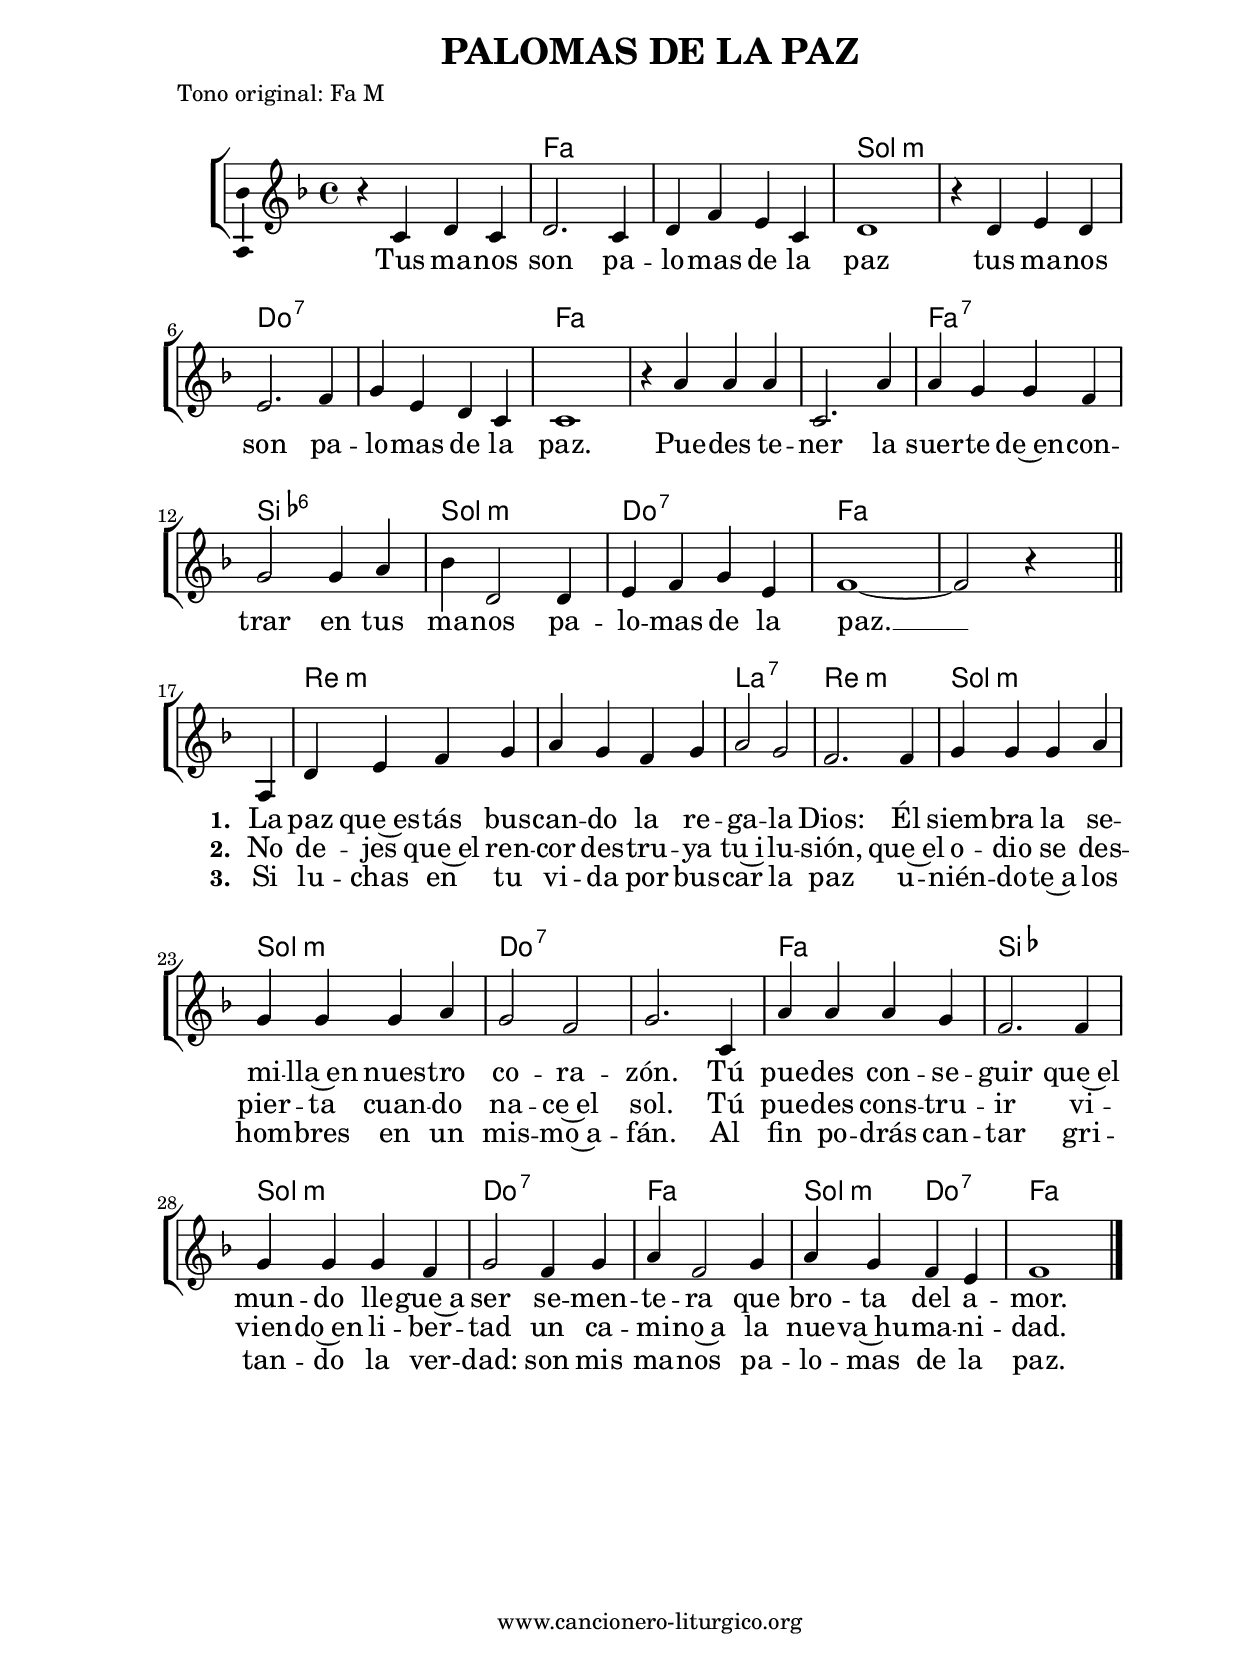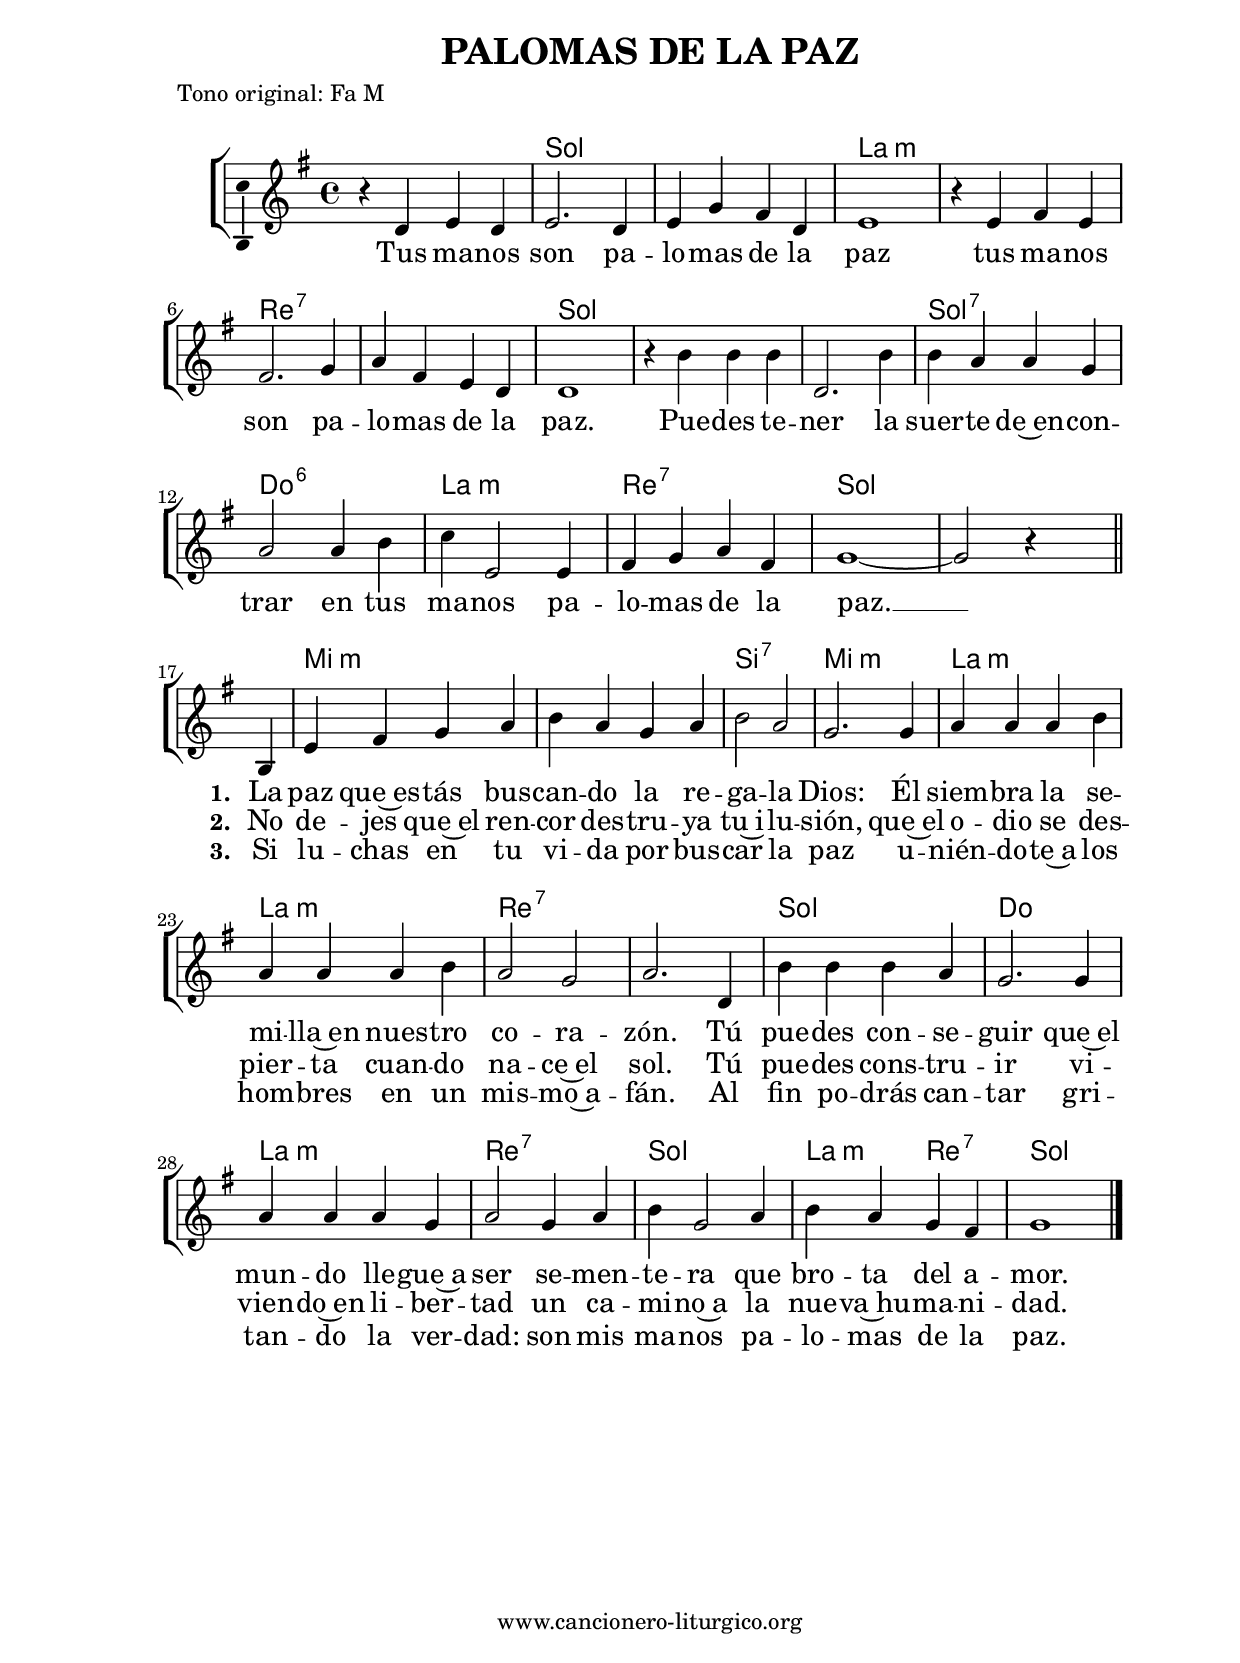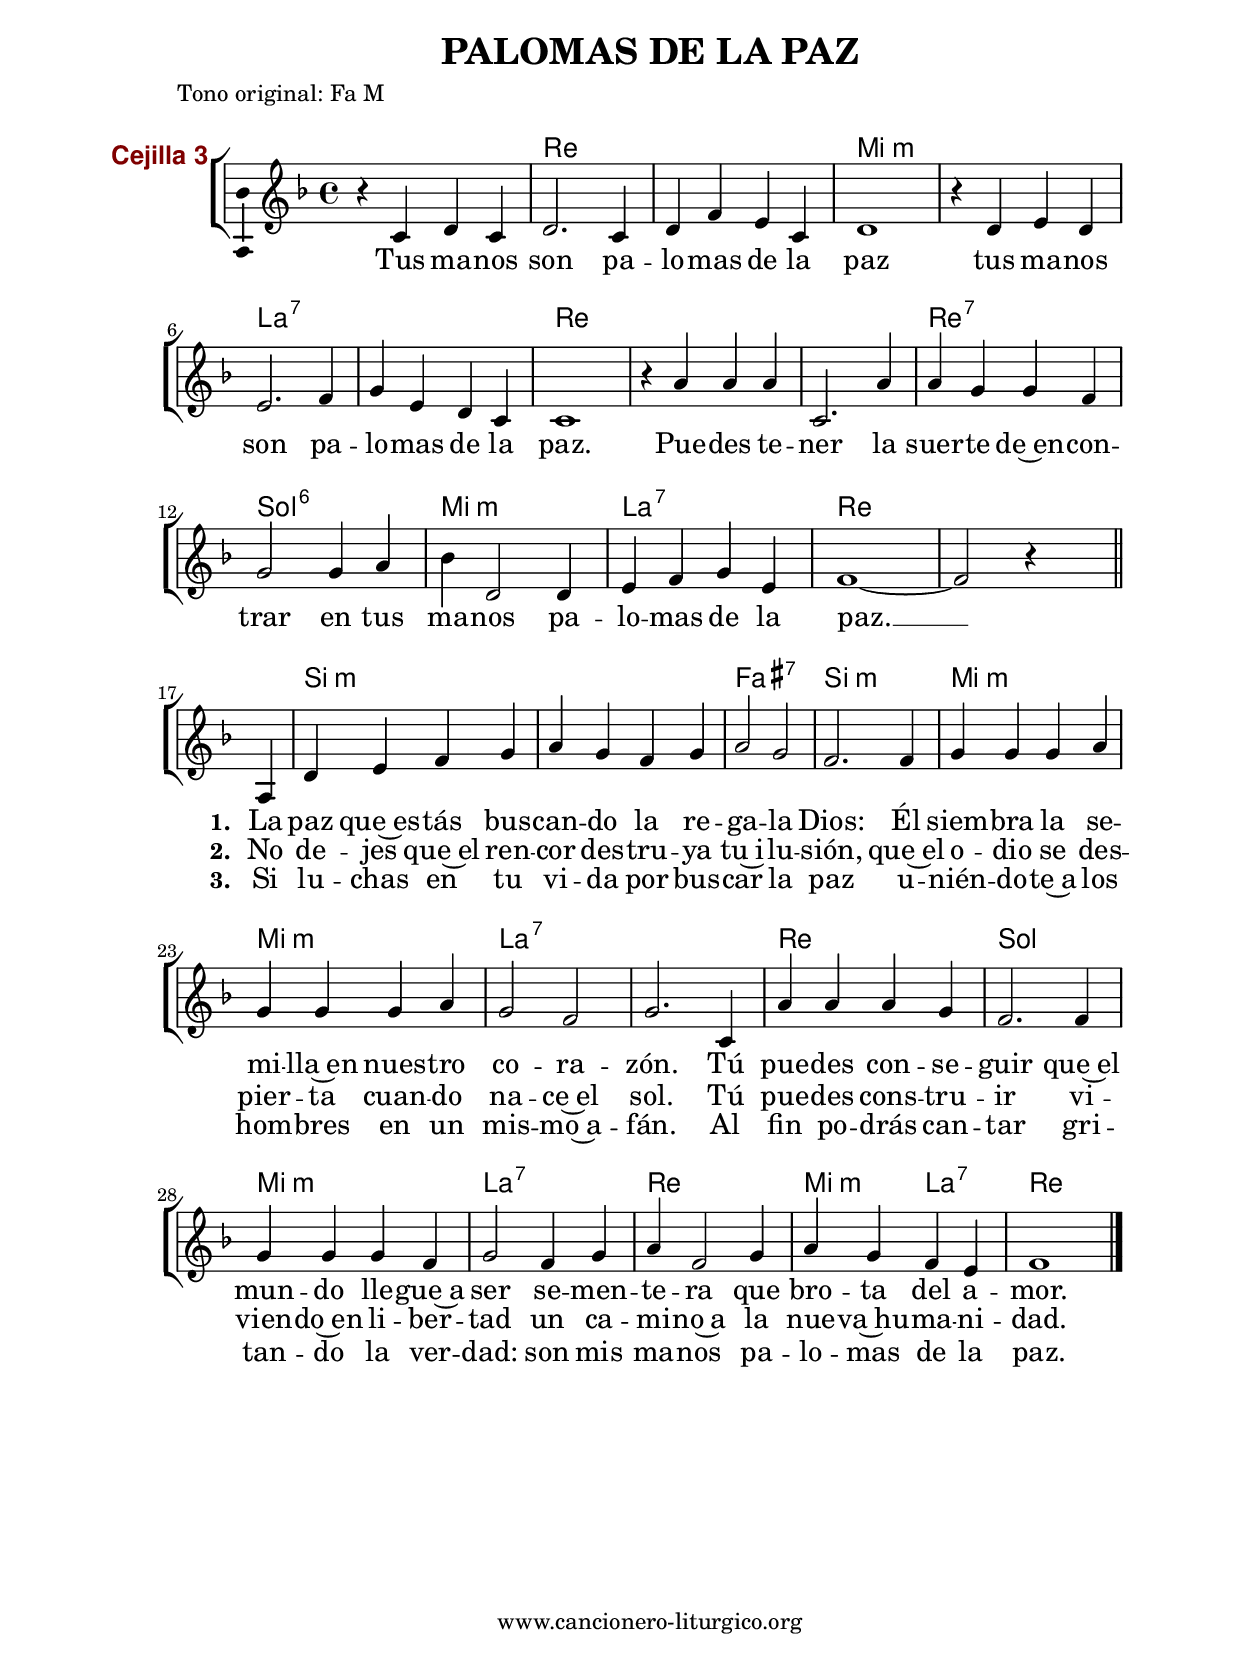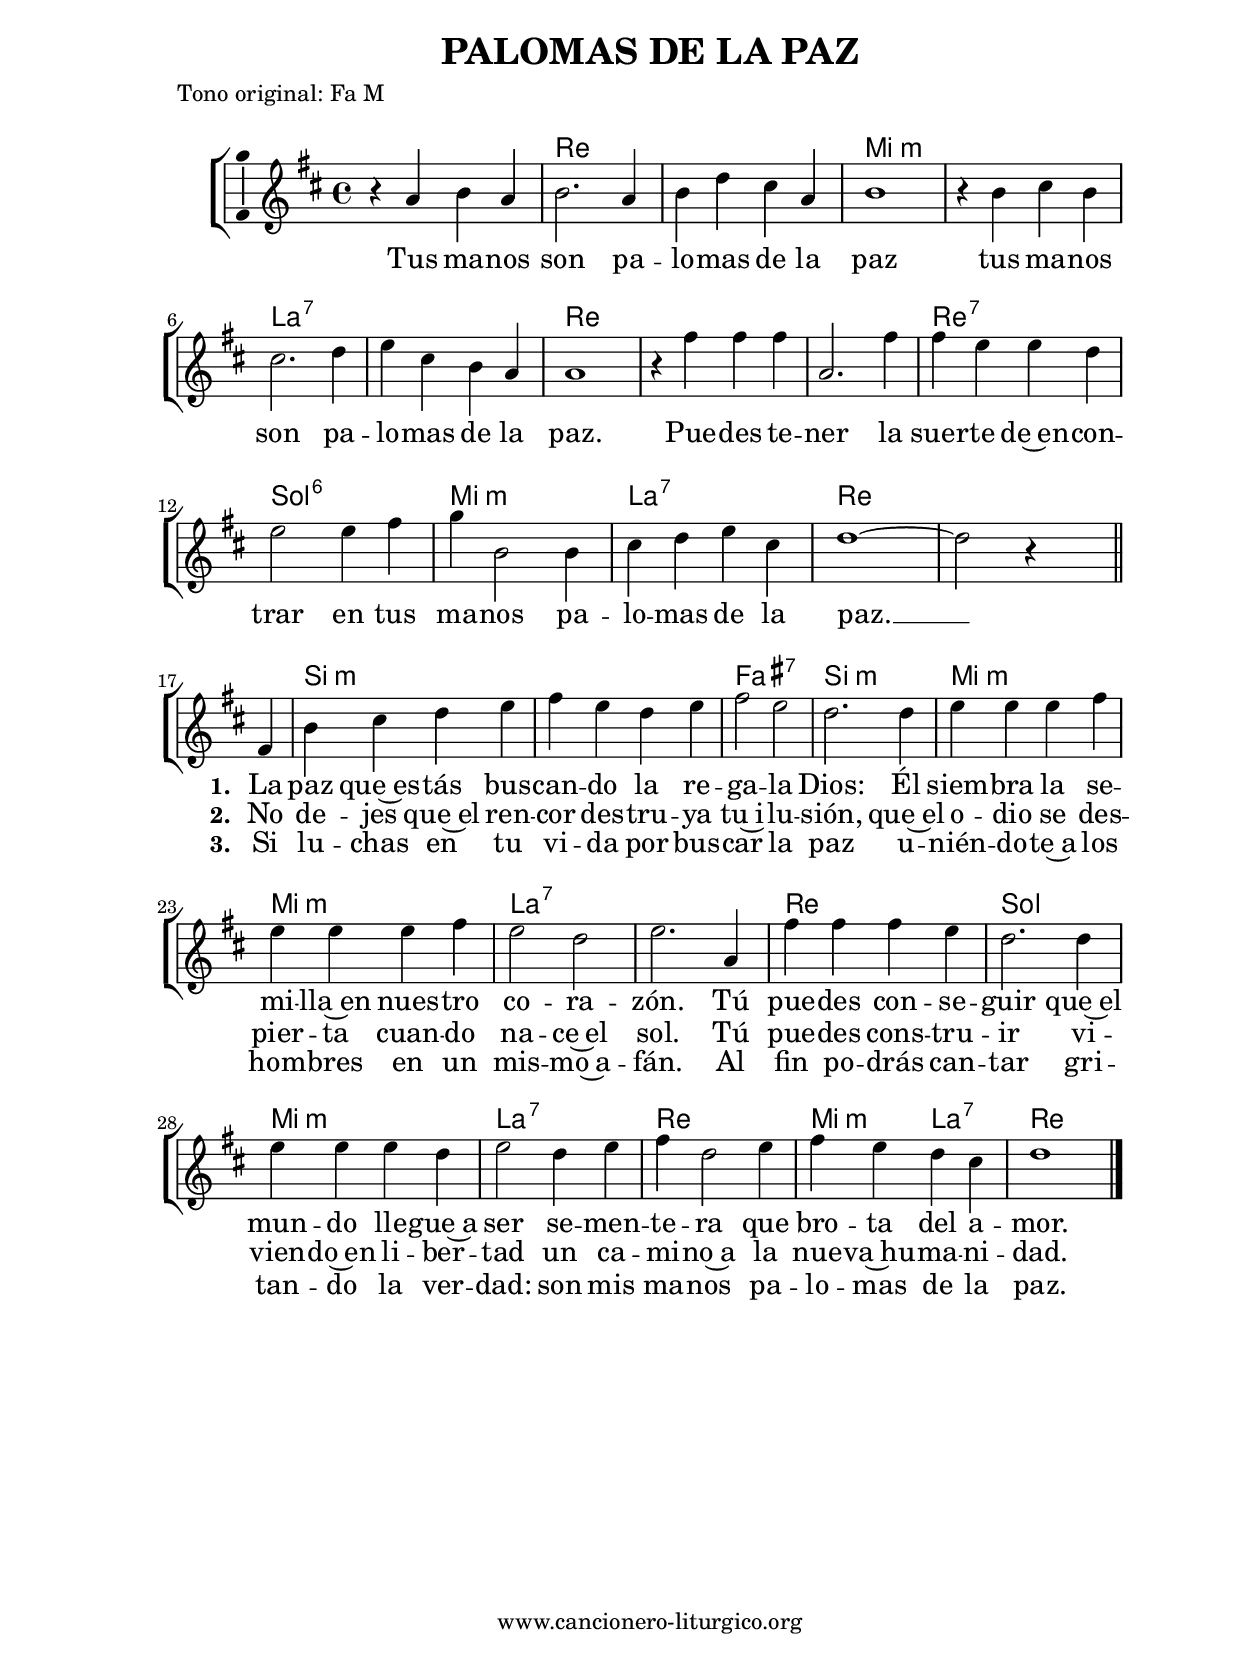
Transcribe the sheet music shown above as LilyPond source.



%versión de lilypond para la que se ha escrito esta partitura:
\version "2.16.0"

	%Tamaño papel
	#(set-default-paper-size "a4")
	%Tamaño partitura
	#(set-global-staff-size 20)
	%No responde al pulsar sobre una nota
	#(ly:set-option 'point-and-click #f)

%parámetros del encabezamiento:
\header {
%Info no confirmada cogida de internet:
%Título: Palomas de paz
%AUTOR: J. Santos Matías, España
%ALBUM: Cantemos al Dios de la vida
	title = "PALOMAS DE LA PAZ"
	subtitle = ""
	composer = ""
	poet = ""
	meter = "Tono original: Fa M"
	arranger = ""
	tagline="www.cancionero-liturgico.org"
%	copyright="Editado con LilyPond para Linux"
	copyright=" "
	tiempo = ""
	usos = ""
	letra = ""
	}

%parámetros asociados al papel:
\paper  {
	oddHeaderMarkup = \markup {\fill-line { \on-the-fly #not-first-page \fromproperty #'header:title \on-the-fly #not-first-page \fromproperty #'header:composer }}
	evenHeaderMarkup = \markup {\fill-line { \fromproperty #'header:composer \fromproperty #'header:title }}
	#(set-paper-size "a4")
	print-page-number = ##f
	first-page-number = 1
	print-first-page-number = ##f
%	head-separation = 3.0 \cm
	top-margin = 2.0 \cm
	bottom-margin = 0.5\cm
%%%	bottom-margin = -1.0\cm
	left-margin = 3.0 \cm
	line-width = 16.0 \cm 
	indent = 8\mm
	interscoreline = 2.\mm
	between-system-space = 15\mm
%	para que las partituras no llenen la hoja:
	ragged-bottom = ##t
%	idem para la última hoja:
	ragged-last-bottom = ##f
%	para que las partituras llenen el ancho del papel:
	ragged-last = ##f
	after-title-space = 2.5 \cm
%page-count=1
%system-count=14

	%Flexible Vertical Spacing
%	markup-markup-spacing =
%	#'((basic-distance . 15) (minimum-distance . 15) (padding . 3))
	markup-system-spacing =
	#'((basic-distance . 15) (minimum-distance . 15) (padding . 3))
	system-system-spacing =
	#'((basic-distance . 15) (minimum-distance . 15) (padding . 3))
	score-system-spacing =
	#'((basic-distance . 15) (minimum-distance . 15) (padding . 5))
%	top-system-spacing = % header
%	#'((basic-distance . 8) (minimum-distance . 0) (padding . 0))
%	top-markup-spacing =
%	#'((basic-distance . 20) (minimum-distance . 20) (padding . 0))
	last-bottom-spacing = % footer
	#'((basic-distance . 5) (minimum-distance . 5) (padding . 0))
%	score-markup-spacing =
%	#'((basic-distance . 16) (minimum-distance . 13) (padding . 0))

	}


%parámetros que afectan a toda la partitura:
global =  {
	%clave de sol (G):
	\clef G
	%armadura:
%	\transpose aes g
	\key f \major
	\tempo 2=95
	\set Score.tempoHideNote = ##t
	}


acordes = {
	\italianChords
	\chordmode {
%	\transpose aes g
{

s1
f1 f g:m g:m c:7 c:7 f f f f:7 bes:6 g:m c:7 f f

s1
d1:m d:m a:7 d:m g:m g:m c:7 c:7 f bes g:m c:7 f g2:m c:7 f1

	}
	}
}

melodia = 
%	\transpose aes g
{
\time 4/4

\relative c'{

r4 c4 d c
d2. c4
d4 f e c
d1
r4 d4 e d
e2. f4
g4 e d c
c1
r4 a'4 a a
c,2. a'4
a4 g g f
g2 g4 a
bes4 d,2 d4
e4 f g e
f1~
f2 r4 s4

\bar "||"
\break

s2 s4 a,4
d4 e f g
a4 g f g
a2 g
f2. f4
g4 g g a
g4 g g a
g2 f
g2. c,4
a'4 a a g
f2. f4
g4 g g f
g2 f4 g
a4 f2 g4
a4 g f e
f1

\bar "|."

}
}


texto = \lyricmode {

Tus ma -- nos son pa -- lo -- mas de la paz
tus ma -- nos son pa -- lo -- mas de la paz.
Pue -- des te -- ner la suer -- te de~en -- con -- trar
en tus ma -- nos pa -- lo -- mas de la paz. __

\set stanza =#"1. " La paz que~es -- tás bus -- can -- do la re -- ga -- la Dios:
Él siem -- bra la se -- mi -- lla~en nues -- tro co -- ra -- zón.
Tú pue -- des con -- se -- guir que~el mun -- do lle -- gue~a ser
se -- men -- te -- ra que bro -- ta del a -- mor.

}

textodos = \lyricmode {

\skip1 \skip1 \skip1 \skip1 \skip1 \skip1
\skip1 \skip1 \skip1 \skip1 \skip1 \skip1
\skip1 \skip1 \skip1 \skip1 \skip1 \skip1
\skip1 \skip1 \skip1 \skip1 \skip1 \skip1
\skip1 \skip1 \skip1 \skip1 \skip1 \skip1
\skip1 \skip1 \skip1 \skip1 \skip1 \skip1
\skip1 \skip1 \skip1 \skip1

\set stanza =#"2. " No de -- jes que~el ren -- cor des -- tru -- ya tu~i -- lu -- sión,
que~el o -- dio se des -- pier -- ta cuan -- do na -- ce~el sol.
Tú pue -- des cons -- tru -- ir vi -- vien -- do~en li -- ber -- tad
un ca -- mi -- no~a la nue -- va~hu -- ma -- ni -- dad.

}

textotres = \lyricmode {

\skip1 \skip1 \skip1 \skip1 \skip1 \skip1
\skip1 \skip1 \skip1 \skip1 \skip1 \skip1
\skip1 \skip1 \skip1 \skip1 \skip1 \skip1
\skip1 \skip1 \skip1 \skip1 \skip1 \skip1
\skip1 \skip1 \skip1 \skip1 \skip1 \skip1
\skip1 \skip1 \skip1 \skip1 \skip1 \skip1
\skip1 \skip1 \skip1 \skip1

\set stanza =#"3. " Si lu -- chas en tu vi -- da por bus -- car la paz
u -- nién -- do -- te~a los hom -- bres en un mis -- mo~a -- fán.
Al fin po -- drás can -- tar gri -- tan -- do la ver -- dad:
son mis ma -- nos pa -- lo -- mas de la paz.

}


acordesStaff = \context ChordNames = acordesStaff <<
	\set chordChanges = ##t
	\acordes
	>>


%%%%%%%%%%%%%%%%%%%%%%%%%%%%%%%%%%% CEJILLA %%%%%%%%%%%%%%%%%%%%%%%%%%%%%%%%%%%
acordescejilla = {
%%%	\override ChordNames.ChordName #'font-size = #-1
%%%	\override ChordNames.ChordName #'font-series = #'bold
	\transpose f d {
		\acordes
		}
	}

acordescejillaStaff = \context ChordNames = acordescejillaStaff <<
	\set Staff.instrumentName = \markup \with-color #darkred \larger \bold \sans "Cejilla 3"
	\set chordChanges = ##t
	\acordescejilla
	>>
%%%%%%%%%%%%%%%%%%%%%%%%%%%%%%%%%%% CEJILLA %%%%%%%%%%%%%%%%%%%%%%%%%%%%%%%%%%%


vozStaff = \context Voice = vozStaff
\with {\consists "Ambitus_engraver"}
<<
%	\set Staff.instrumentName = ""
%	\set Staff.shortInstrumentName = ""
%	\set Staff.midiInstrument = #"clarinet"
%	\set Staff.midiInstrument = #"cello"
	\set Staff.midiInstrument = #"flute"
%	\set Staff.midiInstrument = #"electric guitar (jazz)"
%	\set Staff.midiInstrument = #"english horn"
%	\set Staff.midiInstrument = #"violin"
%	\set Staff.midiInstrument = #"glockenspiel"
	\set Staff.midiMinimumVolume = #0.7
	\set Staff.midiMaximumVolume = #0.9
	\global
	\melodia
	>>


textoStaff = \context Lyrics = textoStaff <<
	\lyricsto vozStaff \texto
	>>

textodosStaff = \context Lyrics = textodosStaff <<
	\lyricsto vozStaff \textodos
	>>

textotresStaff = \context Lyrics = textotresStaff <<
	\lyricsto vozStaff \textotres
	>>


\book {
	\score {
		\context ChoirStaff {
			\override StaffGroup.SystemStartBracket #'collapse-height = #1
			\override Score.SystemStartBar #'collapse-height = #1
			<<
			\acordesStaff
			\vozStaff
			\textoStaff
			\textodosStaff
			\textotresStaff
			>>
			}
		\layout {
	    		\context {
				\Lyrics
				\override LyricText #'font-size = #2
				}
	   		 \context {
				\Score
				\override StaffSymbol #'staff-space = #(magstep +3)
				}
			}
		}
	\score {
		\unfoldRepeats
		\context ChoirStaff {
			<<
			\acordesStaff
			\vozStaff
			>>
			}
		\midi {
	  		\context {
	  			\Score
				tempoWholesPerMinute = #(ly:make-moment 70 4)
				}
			}
		}
	}


%Partitura para guitarra
#(define output-suffix "G")
\book {
	\score {
		\context ChoirStaff {
			\override StaffGroup.SystemStartBracket #'collapse-height = #1
			\override Score.SystemStartBar #'collapse-height = #1
			<<
			\acordescejillaStaff
			\vozStaff
			\textoStaff
			\textodosStaff
			\textotresStaff
			>>
			}
		\layout {
%%%%%%%%%%%%%%%%%%%%%%%%%%%%%%%%%%% CEJILLA %%%%%%%%%%%%%%%%%%%%%%%%%%%%%%%%%%%
			\context {
				\ChordNames \consists Instrument_name_engraver
				}
%%%%%%%%%%%%%%%%%%%%%%%%%%%%%%%%%%% CEJILLA %%%%%%%%%%%%%%%%%%%%%%%%%%%%%%%%%%%
	    		\context {
				\Lyrics
				\override LyricText #'font-size = #2
				}
	   		 \context {
				\Score
				\override StaffSymbol #'staff-space = #(magstep +3)
				}
			}
		}
	}


#(define output-suffix "C")
\book {
	\score {
		\context ChoirStaff {
			\override StaffGroup.SystemStartBracket #'collapse-height = #1
			\override Score.SystemStartBar #'collapse-height = #1
\transpose c d
			<<
			\acordesStaff
			\vozStaff
			\textoStaff
			\textodosStaff
			\textotresStaff
			>>
			}
		\layout {
	    		\context {
				\Lyrics
				\override LyricText #'font-size = #2
				}
	   		 \context {
				\Score
				\override StaffSymbol #'staff-space = #(magstep +3)
				}
			}
		}
	}


#(define output-suffix "S")
\book {
	\score {
		\context ChoirStaff {
			\override StaffGroup.SystemStartBracket #'collapse-height = #1
			\override Score.SystemStartBar #'collapse-height = #1
\transpose c a
			<<
			\acordesStaff
			\vozStaff
			\textoStaff
			\textodosStaff
			\textotresStaff
			>>
			}
		\layout {
	    		\context {
				\Lyrics
				\override LyricText #'font-size = #2
				}
	   		 \context {
				\Score
				\override StaffSymbol #'staff-space = #(magstep +3)
				}
			}
		}
	}


